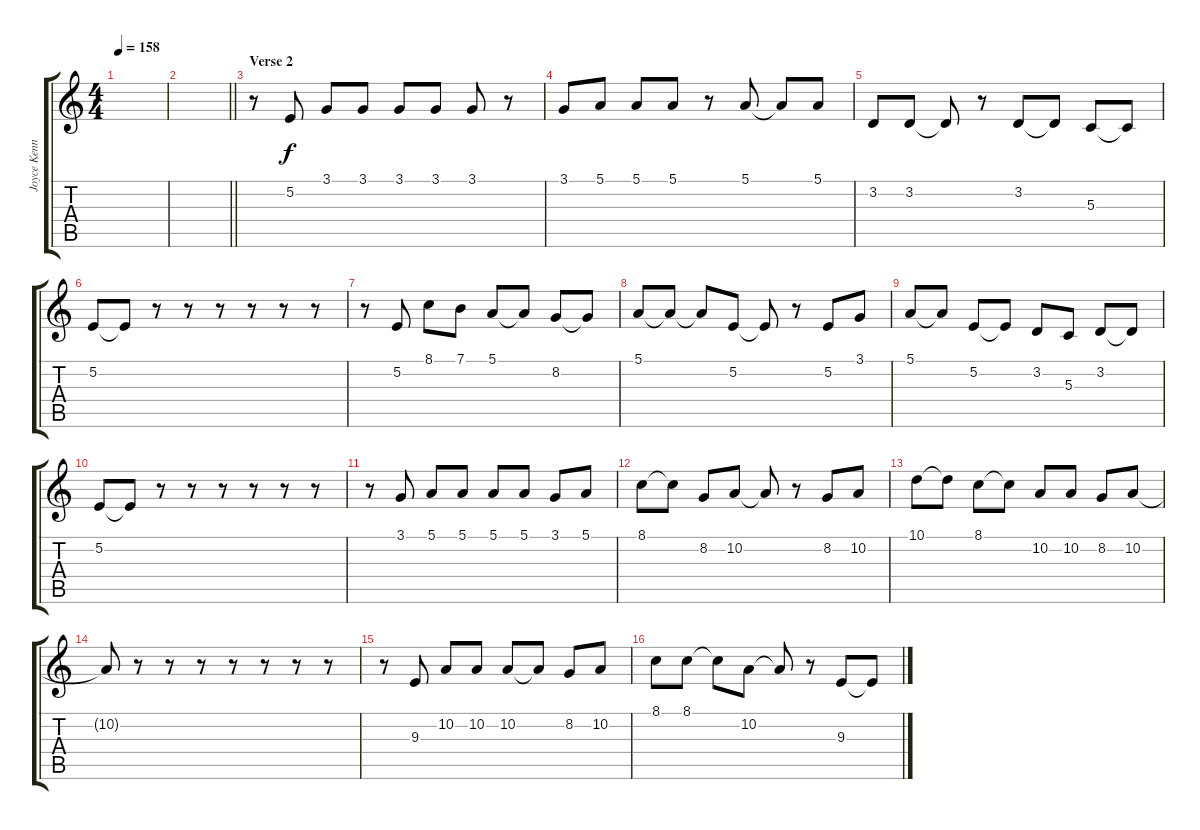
\track ("Joyce Kennedy" "Joyce Kenn") {instrument lead5charang}
\staff {score tabs}
\tuning (E4 B3 G3 D3 A2 E2) {hide}
\ts (4 4)
\tempo 158
\clef g2
\ks c
|
\barLineRight lightlight
|
\section ("" "Verse 2")
r.8 5.2.8 3.1.8 3.1.8 3.1.8 3.1.8 3.1.8 r.8 |
3.1.8 5.1.8 5.1.8 5.1.8 r.8 5.1.8 5.1{t}.8 5.1.8 |
3.2.8 3.2.8 3.2{t}.8 r.8 3.2.8 3.2{t}.8 5.3.8 5.3{t}.8 |
5.2.8 5.2{t}.8 r.8 r.8 r.8 r.8 r.8 r.8 |
r.8 5.2.8 8.1.8 7.1.8 5.1.8 5.1{t}.8 8.2.8 8.2{t}.8 |
5.1.8 5.1{t}.8 5.1{t}.8 5.2.8 5.2{t}.8 r.8 5.2.8 3.1.8 |
5.1.8 5.1{t}.8 5.2.8 5.2{t}.8 3.2.8 5.3.8 3.2.8 3.2{t}.8 |
5.2.8 5.2{t}.8 r.8 r.8 r.8 r.8 r.8 r.8 |
r.8 3.1.8 5.1.8 5.1.8 5.1.8 5.1.8 3.1.8 5.1.8 |
8.1.8 8.1{t}.8 8.2.8 10.2.8 10.2{t}.8 r.8 8.2.8 10.2.8 |
10.1.8 10.1{t}.8 8.1.8 8.1{t}.8 10.2.8 10.2.8 8.2.8 10.2.8 |
10.2{t}.8 r.8 r.8 r.8 r.8 r.8 r.8 r.8 |
r.8 9.3.8 10.2.8 10.2.8 10.2.8 10.2{t}.8 8.2.8 10.2.8 |
8.1.8 8.1.8 8.1{t}.8 10.2.8 10.2{t}.8 r.8 9.3.8 9.3{t}.8
